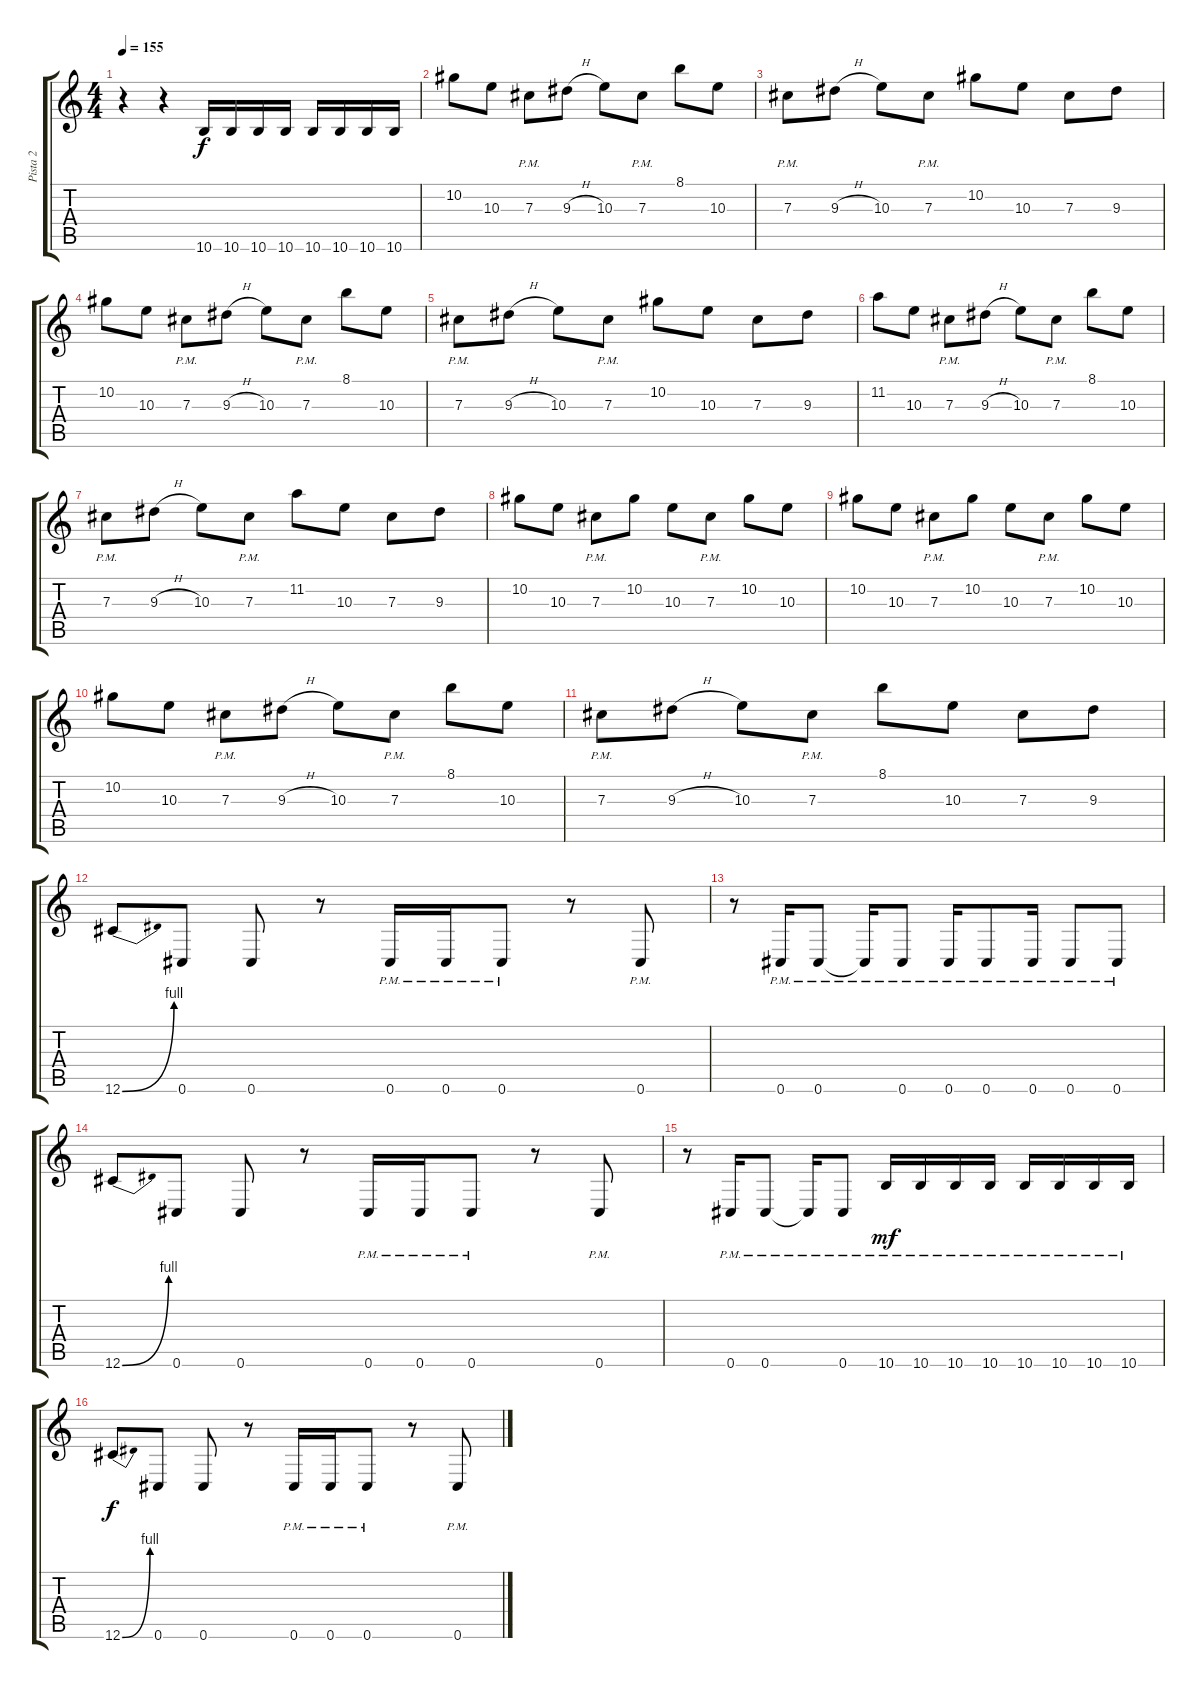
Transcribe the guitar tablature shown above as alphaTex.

\track ("Pista 2" "Pista 2") {instrument overdrivenguitar}
\staff {score tabs}
\tuning (Eb4 Bb3 Gb3 Db3 Ab2 Db2) {hide}
\ts (4 4)
\tempo 155
\clef g2
\ks c
r.4{dy f} r.4 10.6.16 10.6.16 10.6.16 10.6.16 10.6.16 10.6.16 10.6.16 10.6.16 |
10.2.8 10.3.8 7.3{pm}.8 9.3{h}.8 10.3.8 7.3{pm}.8 8.1.8 10.3.8 |
7.3{pm}.8 9.3{h}.8 10.3.8 7.3{pm}.8 10.2.8 10.3.8 7.3.8 9.3.8 |
10.2.8 10.3.8 7.3{pm}.8 9.3{h}.8 10.3.8 7.3{pm}.8 8.1.8 10.3.8 |
7.3{pm}.8 9.3{h}.8 10.3.8 7.3{pm}.8 10.2.8 10.3.8 7.3.8 9.3.8 |
11.2.8 10.3.8 7.3{pm}.8 9.3{h}.8 10.3.8 7.3{pm}.8 8.1.8 10.3.8 |
7.3{pm}.8 9.3{h}.8 10.3.8 7.3{pm}.8 11.2.8 10.3.8 7.3.8 9.3.8 |
10.2.8 10.3.8 7.3{pm}.8 10.2.8 10.3.8 7.3{pm}.8 10.2.8 10.3.8 |
10.2.8 10.3.8 7.3{pm}.8 10.2.8 10.3.8 7.3{pm}.8 10.2.8 10.3.8 |
10.2.8 10.3.8 7.3{pm}.8 9.3{h}.8 10.3.8 7.3{pm}.8 8.1.8 10.3.8 |
7.3{pm}.8 9.3{h}.8 10.3.8 7.3{pm}.8 8.1.8 10.3.8 7.3.8 9.3.8 |
12.6{be (bend 0 0 60 4)}.8 0.6.8 0.6.8 r.8 0.6{pm}.16 0.6{pm}.16 0.6{pm}.8 r.8 0.6{pm}.8 |
r.8 0.6{pm}.16 0.6{pm}.8 0.6{pm t}.16 0.6{pm}.8 0.6{pm}.16 0.6{pm}.8 0.6{pm}.16 0.6{pm}.8 0.6{pm}.8 |
12.6{be (bend 0 0 60 4)}.8 0.6.8 0.6.8 r.8 0.6{pm}.16 0.6{pm}.16 0.6{pm}.8 r.8 0.6{pm}.8 |
r.8 0.6{pm}.16 0.6{pm}.8 0.6{pm t}.16 0.6{pm}.8 10.6{pm}.16{dy mf} 10.6{pm}.16 10.6{pm}.16 10.6{pm}.16 10.6{pm}.16 10.6{pm}.16 10.6{pm}.16 10.6{pm}.16 |
12.6{be (bend 0 0 60 4)}.8{dy f} 0.6.8 0.6.8 r.8 0.6{pm}.16 0.6{pm}.16 0.6{pm}.8 r.8 0.6{pm}.8
